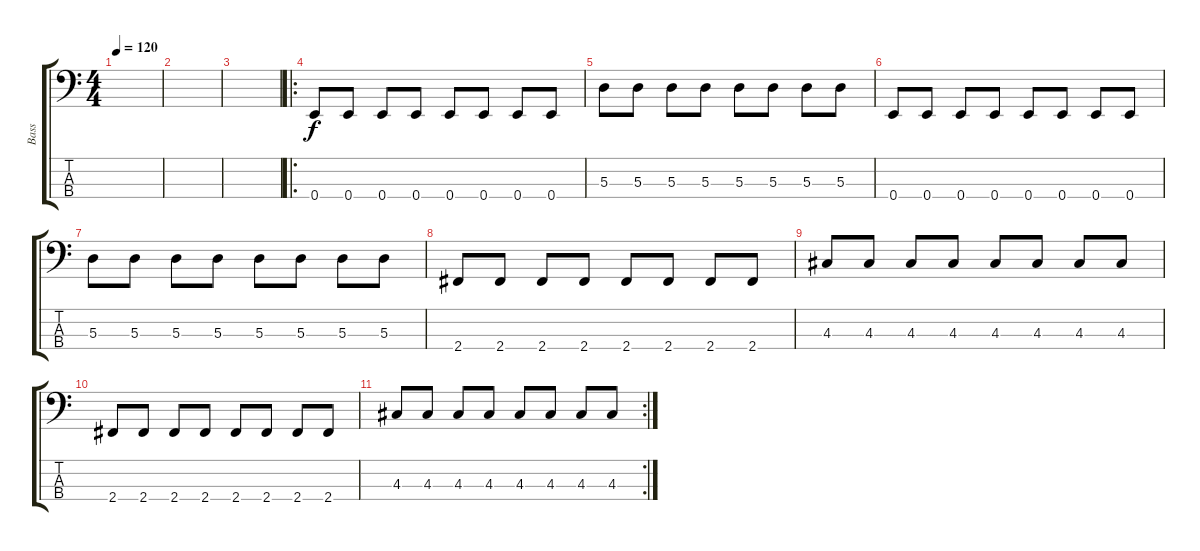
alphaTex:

\track ("Bass" "Bass") {instrument electricbassfinger}
\staff {score tabs}
\tuning (G2 D2 A1 E1) {hide}
\ts (4 4)
\tempo 120
\clef f4
\ks c
|
|
|
\ro
0.4.8 0.4.8 0.4.8 0.4.8 0.4.8 0.4.8 0.4.8 0.4.8 |
5.3.8 5.3.8 5.3.8 5.3.8 5.3.8 5.3.8 5.3.8 5.3.8 |
0.4.8 0.4.8 0.4.8 0.4.8 0.4.8 0.4.8 0.4.8 0.4.8 |
5.3.8 5.3.8 5.3.8 5.3.8 5.3.8 5.3.8 5.3.8 5.3.8 |
2.4.8 2.4.8 2.4.8 2.4.8 2.4.8 2.4.8 2.4.8 2.4.8 |
4.3.8 4.3.8 4.3.8 4.3.8 4.3.8 4.3.8 4.3.8 4.3.8 |
2.4.8 2.4.8 2.4.8 2.4.8 2.4.8 2.4.8 2.4.8 2.4.8 |
\rc 2
4.3.8 4.3.8 4.3.8 4.3.8 4.3.8 4.3.8 4.3.8 4.3.8
